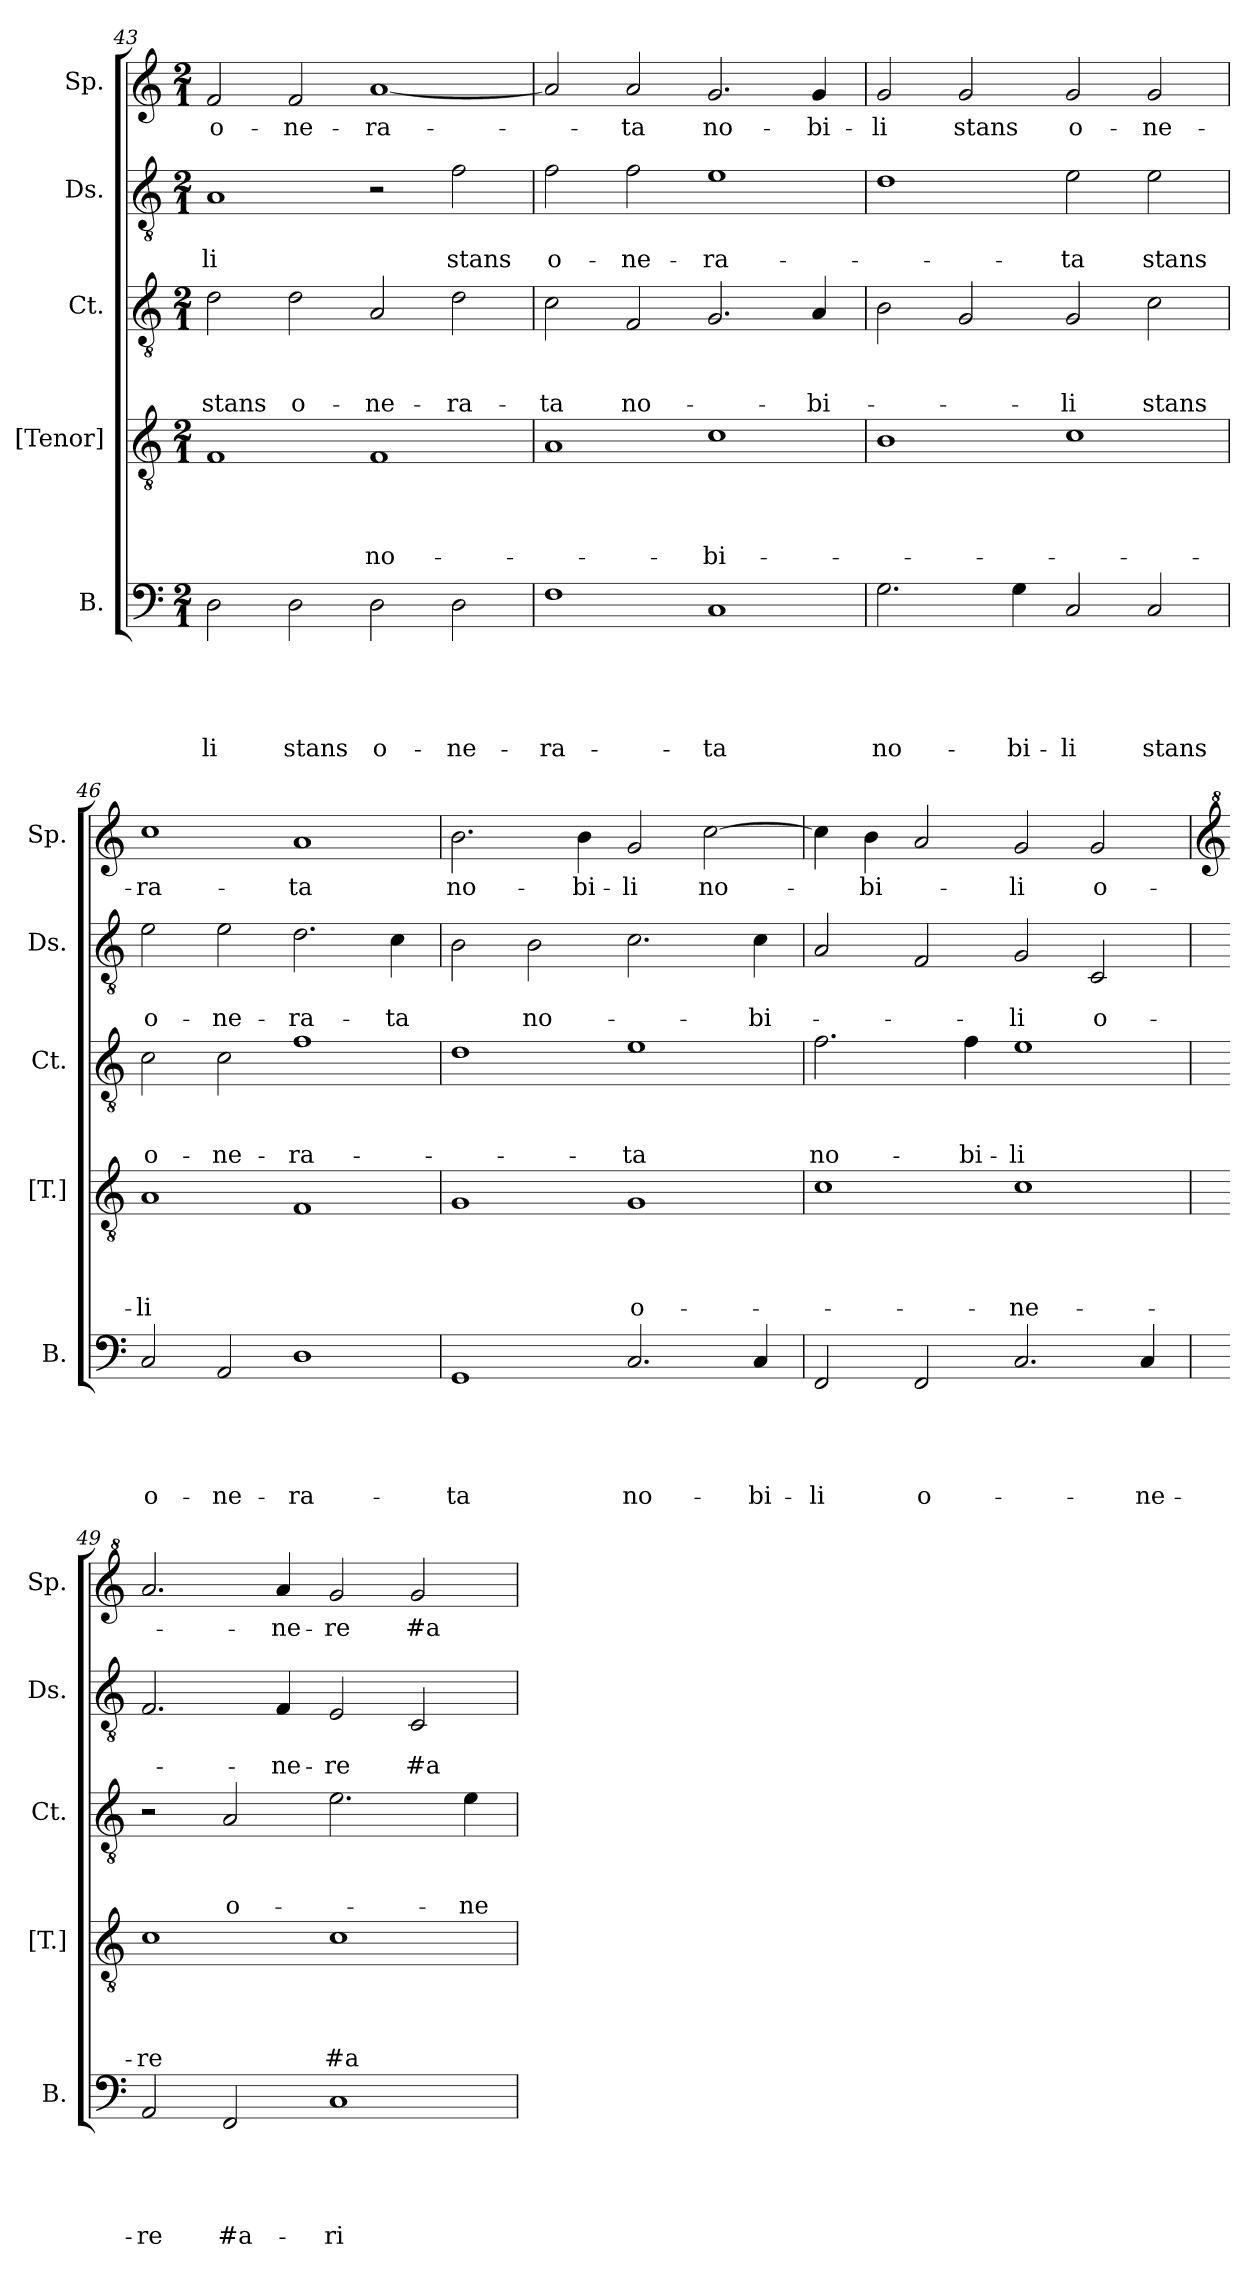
**kern	**text	**text	**text	**text	**text	**kern	**text	**text	**text	**text	**kern	**text	**text	**text	**kern	**text	**text	**kern	**text
*part5	*part5	*part5	*part5	*part5	*part5	*part4	*part4	*part4	*part4	*part4	*part3	*part3	*part3	*part3	*part2	*part2	*part2	*part1	*part1
*staff5	*staff5	*staff5	*staff5	*staff5	*staff5	*staff4	*staff4	*staff4	*staff4	*staff4	*staff3	*staff3	*staff3	*staff3	*staff2	*staff2	*staff2	*staff1	*staff1
*I"B.	*	*	*	*	*	*I"[Tenor]	*	*	*	*	*I"Ct.	*	*	*	*I"Ds.	*	*	*I"Sp.	*
*I'B.	*	*	*	*	*	*I'[T.]	*	*	*	*	*I'Ct.	*	*	*	*I'Ds.	*	*	*I'Sp.	*
!!LO:LB:g=z
*clefF4	*	*	*	*	*	*clefGv2	*	*	*	*	*clefGv2	*	*	*	*clefGv2	*	*	*clefG2	*
*k[]	*	*	*	*	*	*k[]	*	*	*	*	*k[]	*	*	*	*k[]	*	*	*k[]	*
*C:	*	*	*	*	*	*C:	*	*	*	*	*C:	*	*	*	*C:	*	*	*C:	*
*M2/1	*	*	*	*	*	*M2/1	*	*	*	*	*M2/1	*	*	*	*M2/1	*	*	*M2/1	*
=43	=43	=43	=43	=43	=43	=43	=43	=43	=43	=43	=43	=43	=43	=43	=43	=43	=43	=43	=43
!	!	!	!	!	!LO:LY:b	!	!	!	!	!	!	!	!	!LO:LY:b	!	!	!LO:LY:b:rj	!	!LO:LY:b
2D\	.	.	.	.	-li	1F	.	.	.	.	2d\	.	.	stans	1A	.	-li	2f/	o-
!	!	!	!	!	!LO:LY:b	!	!	!	!	!	!	!	!	!LO:LY:b	!	!	!	!	!LO:LY:b
2D\	.	.	.	.	stans	.	.	.	.	.	2d\	.	.	o-	.	.	.	2f/	-ne-
!	!	!	!	!	!LO:LY:b	!	!	!	!	!LO:LY:b	!	!	!	!LO:LY:b	!	!	!	!	!LO:LY:b
2D\	.	.	.	.	o-	1F	.	.	.	no-	2A/	.	.	-ne-	2r	.	.	[<1a	-ra-
!	!	!	!	!	!LO:LY:b	!	!	!	!	!	!	!	!	!LO:LY:b	!	!	!LO:LY:b	!	!
2D\	.	.	.	.	-ne-	.	.	.	.	.	2d\	.	.	-ra-	2f\	.	stans	.	.
=44	=44	=44	=44	=44	=44	=44	=44	=44	=44	=44	=44	=44	=44	=44	=44	=44	=44	=44	=44
!	!	!	!	!	!LO:LY:b	!	!	!	!	!	!	!	!	!LO:LY:b	!	!	!LO:LY:b	!	!
1F	.	.	.	.	-ra-	1A	.	.	.	.	2c\	.	.	-ta	2f\	.	o-	2a/]	.
!	!	!	!	!	!	!	!	!	!	!	!	!	!	!LO:LY:b	!	!	!LO:LY:b	!	!LO:LY:b
.	.	.	.	.	.	.	.	.	.	.	2F/	.	.	no-	2f\	.	-ne-	2a/	-ta
!	!	!	!	!	!LO:LY:b	!	!	!	!	!LO:LY:b	!	!	!	!	!	!	!LO:LY:b	!	!LO:LY:b
1C	.	.	.	.	-ta	1c	.	.	.	-bi-	2.G/	.	.	.	1e	.	-ra-	2.g/	no-
!	!	!	!	!	!	!	!	!	!	!	!	!	!	!LO:LY:b	!	!	!	!	!LO:LY:b
.	.	.	.	.	.	.	.	.	.	.	4A/	.	.	-bi-	.	.	.	4g/	-bi-
=45	=45	=45	=45	=45	=45	=45	=45	=45	=45	=45	=45	=45	=45	=45	=45	=45	=45	=45	=45
!	!	!	!	!	!LO:LY:b	!	!	!	!	!	!	!	!	!	!	!	!	!	!LO:LY:b
2.G\	.	.	.	.	no-	1B	.	.	.	.	2B\	.	.	.	1d	.	.	2g/	-li
!	!	!	!	!	!	!	!	!	!	!	!	!	!	!	!	!	!	!	!LO:LY:b
.	.	.	.	.	.	.	.	.	.	.	2G/	.	.	.	.	.	.	2g/	stans
!	!	!	!	!	!LO:LY:b	!	!	!	!	!	!	!	!	!	!	!	!	!	!
4G\	.	.	.	.	-bi-	.	.	.	.	.	.	.	.	.	.	.	.	.	.
!	!	!	!	!	!LO:LY:b	!	!	!	!	!	!	!	!	!LO:LY:b	!	!	!LO:LY:b	!	!LO:LY:b
2C/	.	.	.	.	-li	1c	.	.	.	.	2G/	.	.	-li	2e\	.	-ta	2g/	o-
!	!	!	!	!	!LO:LY:b	!	!	!	!	!	!	!	!	!LO:LY:b	!	!	!LO:LY:b	!	!LO:LY:b
2C/	.	.	.	.	stans	.	.	.	.	.	2c\	.	.	stans	2e\	.	stans	2g/	-ne-
=46	=46	=46	=46	=46	=46	=46	=46	=46	=46	=46	=46	=46	=46	=46	=46	=46	=46	=46	=46
!	!	!	!	!	!LO:LY:b	!	!	!	!	!LO:LY:b:rj	!	!	!	!LO:LY:b	!	!	!LO:LY:b	!	!LO:LY:b
2C/	.	.	.	.	o-	1A	.	.	.	-li	2c\	.	.	o-	2e\	.	o-	1cc	-ra-
!	!	!	!	!	!LO:LY:b	!	!	!	!	!	!	!	!	!LO:LY:b	!	!	!LO:LY:b	!	!
2AA/	.	.	.	.	-ne-	.	.	.	.	.	2c\	.	.	-ne-	2e\	.	-ne-	.	.
!	!	!	!	!	!LO:LY:b	!	!	!	!	!	!	!	!	!LO:LY:b	!	!	!LO:LY:b	!	!LO:LY:b
1D	.	.	.	.	-ra-	1F	.	.	.	.	1f	.	.	-ra-	2.d\	.	-ra-	1a	-ta
!	!	!	!	!	!	!	!	!	!	!	!	!	!	!	!	!	!LO:LY:b	!	!
.	.	.	.	.	.	.	.	.	.	.	.	.	.	.	4c\	.	-ta	.	.
=47	=47	=47	=47	=47	=47	=47	=47	=47	=47	=47	=47	=47	=47	=47	=47	=47	=47	=47	=47
!	!	!	!	!	!LO:LY:b	!	!	!	!	!	!	!	!	!	!	!	!	!	!LO:LY:b
1GG	.	.	.	.	-ta	1G	.	.	.	.	1d	.	.	.	2B\	.	.	2.b\	no-
!	!	!	!	!	!	!	!	!	!	!	!	!	!	!	!	!	!LO:LY:b	!	!
.	.	.	.	.	.	.	.	.	.	.	.	.	.	.	2B\	.	no-	.	.
!	!	!	!	!	!	!	!	!	!	!	!	!	!	!	!	!	!	!	!LO:LY:b
.	.	.	.	.	.	.	.	.	.	.	.	.	.	.	.	.	.	4b\	-bi-
!	!	!	!	!	!LO:LY:b	!	!	!	!	!LO:LY:b:rj	!	!	!	!LO:LY:b	!	!	!	!	!LO:LY:b
2.C/	.	.	.	.	no-	1G	.	.	.	o-	1e	.	.	-ta	2.c\	.	.	2g/	-li
!	!	!	!	!	!	!	!	!	!	!	!	!	!	!	!	!	!	!	!LO:LY:b
.	.	.	.	.	.	.	.	.	.	.	.	.	.	.	.	.	.	[>2cc\	no-
!	!	!	!	!	!LO:LY:b	!	!	!	!	!	!	!	!	!	!	!	!LO:LY:b	!	!
4C/	.	.	.	.	-bi-	.	.	.	.	.	.	.	.	.	4c\	.	-bi-	.	.
=48	=48	=48	=48	=48	=48	=48	=48	=48	=48	=48	=48	=48	=48	=48	=48	=48	=48	=48	=48
!	!	!	!	!	!LO:LY:b	!	!	!	!	!	!	!	!	!LO:LY:b	!	!	!	!	!
2FF/	.	.	.	.	-li	1c	.	.	.	.	2.f\	.	.	no-	2A/	.	.	4cc\]	.
!	!	!	!	!	!	!	!	!	!	!	!	!	!	!	!	!	!	!	!LO:LY:b
.	.	.	.	.	.	.	.	.	.	.	.	.	.	.	.	.	.	4b\	-bi-
!	!	!	!	!	!LO:LY:b	!	!	!	!	!	!	!	!	!	!	!	!	!	!
2FF/	.	.	.	.	o-	.	.	.	.	.	.	.	.	.	2F/	.	.	2a/	.
!	!	!	!	!	!	!	!	!	!	!	!	!	!	!LO:LY:b	!	!	!	!	!
.	.	.	.	.	.	.	.	.	.	.	4f\	.	.	-bi-	.	.	.	.	.
!	!	!	!	!	!	!	!	!	!	!LO:LY:b	!	!	!	!LO:LY:b:rj	!	!	!LO:LY:b	!	!LO:LY:b
2.C/	.	.	.	.	.	1c	.	.	.	-ne-	1e	.	.	-li	2G/	.	-li	2g/	-li
!	!	!	!	!	!	!	!	!	!	!	!	!	!	!	!	!	!LO:LY:b	!	!LO:LY:b
.	.	.	.	.	.	.	.	.	.	.	.	.	.	.	2C/	.	o-	2g/	o-
!	!	!	!	!	!LO:LY:b	!	!	!	!	!	!	!	!	!	!	!	!	!	!
4C/	.	.	.	.	-ne-	.	.	.	.	.	.	.	.	.	.	.	.	.	.
!!LO:PB:g=z
=49	=49	=49	=49	=49	=49	=49	=49	=49	=49	=49	=49	=49	=49	=49	=49	=49	=49	=49	=49
*	*	*	*	*	*	*	*	*	*	*	*	*	*	*	*	*	*	*clefG^2	*
!	!	!	!	!	!LO:LY:b	!	!	!	!	!LO:LY:b	!	!	!	!	!	!	!	!	!
2AA/	.	.	.	.	-re	1c	.	.	.	-re	2r	.	.	.	2.F/	.	.	2.aa/	.
!	!	!	!	!	!LO:LY:b	!	!	!	!	!	!	!	!	!LO:LY:b	!	!	!	!	!
2FF/	.	.	.	.	#a-	.	.	.	.	.	2A/	.	.	o-	.	.	.	.	.
!	!	!	!	!	!	!	!	!	!	!	!	!	!	!	!	!	!LO:LY:b	!	!LO:LY:b
.	.	.	.	.	.	.	.	.	.	.	.	.	.	.	4F/	.	-ne-	4aa/	-ne-
!	!	!	!	!	!LO:LY:b	!	!	!	!	!LO:LY:b	!	!	!	!	!	!	!LO:LY:b:rj	!	!LO:LY:b:rj
1C	.	.	.	.	-ri-	1c	.	.	.	#a-	2.e\	.	.	.	2E/	.	-re	2gg/	-re
!	!	!	!	!	!	!	!	!	!	!	!	!	!	!	!	!	!LO:LY:b	!	!LO:LY:b
.	.	.	.	.	.	.	.	.	.	.	.	.	.	.	2C/	.	#a-	2gg/	#a-
!	!	!	!	!	!	!	!	!	!	!	!	!	!	!LO:LY:b	!	!	!	!	!
.	.	.	.	.	.	.	.	.	.	.	4e\	.	.	-ne-	.	.	.	.	.
=	=	=	=	=	=	=	=	=	=	=	=	=	=	=	=	=	=	=	=
*-	*-	*-	*-	*-	*-	*-	*-	*-	*-	*-	*-	*-	*-	*-	*-	*-	*-	*-	*-
